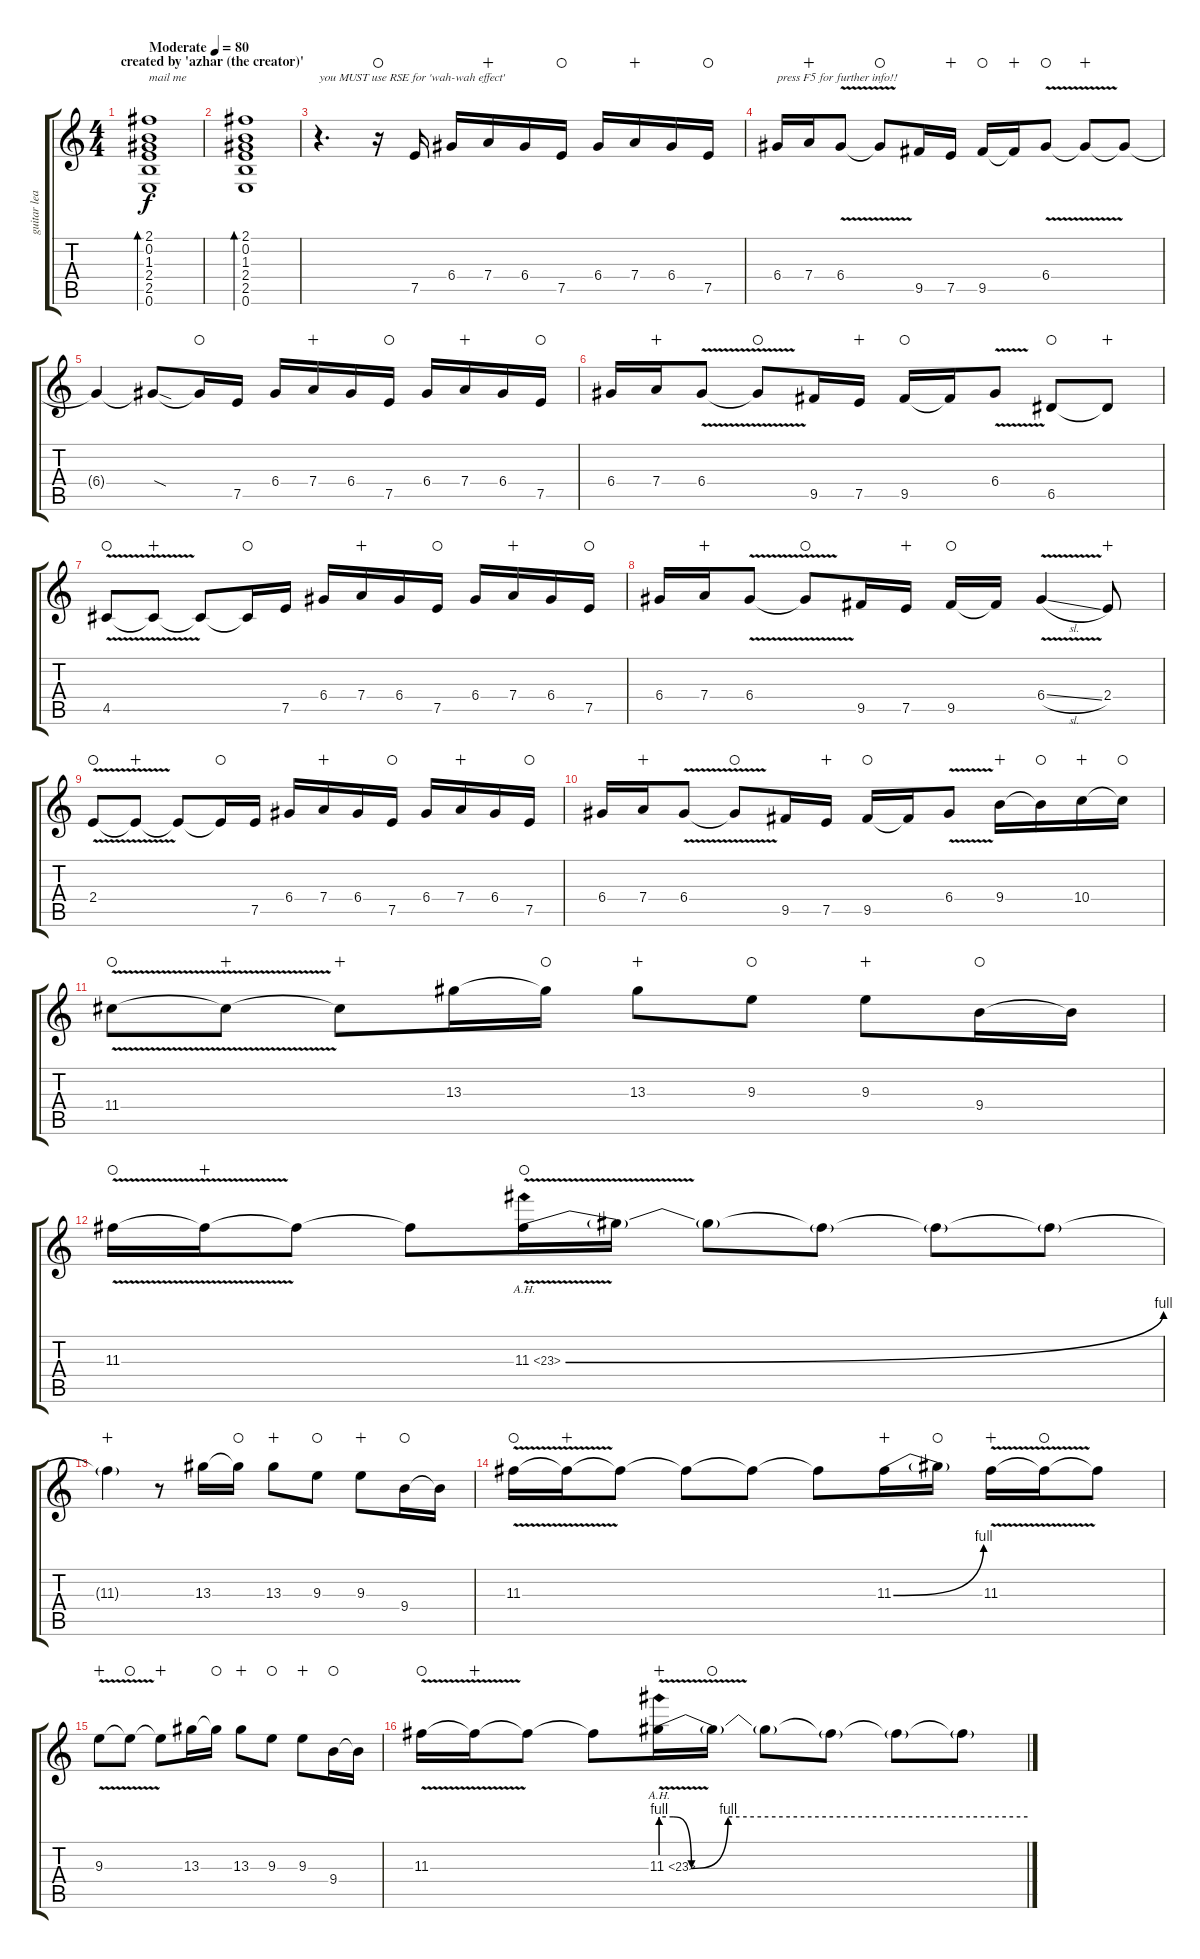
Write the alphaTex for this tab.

\track ("guitar lead" "guitar lea") {instrument electricguitarclean}
\staff {score tabs}
\tuning (E4 B3 G3 D3 A2 E2) {hide}
\ts (4 4)
\section ("" "created by 'azhar (the creator)'")
\tempo (80 "Moderate")
\clef g2
\ks c
(2.1 0.2 1.3 2.4 2.5 0.6).1{bd 120 txt "mail me" dy f instrument electricguitarclean} |
(2.1 0.2 1.3 2.4 2.5 0.6).1{bd 120} |
r.4{d txt "you MUST use RSE for 'wah-wah effect'" volume 16 instrument distortionguitar} r.16{waho} 7.5.16 6.4.16 7.4.16{wahc} 6.4.16 7.5.16{waho} 6.4.16 7.4.16{wahc} 6.4.16 7.5.16{waho} |
6.4.16{txt "press F5 for further info!!"} 7.4.16{wahc} 6.4{v}.8 6.4{t}.8{waho} 9.5.16 7.5.16{wahc} 9.5.16{waho} 9.5{t}.16{wahc} 6.4{v}.8{waho} 6.4{t}.8{wahc} 6.4{t}.8 |
6.4{t}.4 6.4{sod t}.8 6.4{t}.16{waho} 7.5.16 6.4.16 7.4.16{wahc} 6.4.16 7.5.16{waho} 6.4.16 7.4.16{wahc} 6.4.16 7.5.16{waho} |
6.4.16 7.4.16{wahc} 6.4{v}.8 6.4{t}.8{waho} 9.5.16 7.5.16{wahc} 9.5.16{waho} 9.5{t}.16 6.4{v}.8 6.5.8{waho} 6.5{t}.8{wahc} |
4.5{v}.8{waho} 4.5{t}.8{wahc} 4.5{t}.8 4.5{t}.16{waho} 7.5.16 6.4.16 7.4.16{wahc} 6.4.16 7.5.16{waho} 6.4.16 7.4.16{wahc} 6.4.16 7.5.16{waho} |
6.4.16 7.4.16{wahc} 6.4{v}.8 6.4{t}.8{waho} 9.5.16 7.5.16{wahc} 9.5.16{waho} 9.5{t}.16 6.4{v sl}.4 2.4.8{wahc} |
2.4{v}.8{waho} 2.4{t}.8{wahc} 2.4{t}.8 2.4{t}.16{waho} 7.5.16 6.4.16 7.4.16{wahc} 6.4.16 7.5.16{waho} 6.4.16 7.4.16{wahc} 6.4.16 7.5.16{waho} |
6.4.16 7.4.16{wahc} 6.4{v}.8 6.4{t}.8{waho} 9.5.16 7.5.16{wahc} 9.5.16{waho} 9.5{t}.16 6.4{v}.8 9.4.16{wahc} 9.4{t}.16{waho} 10.4.16{wahc} 10.4{t}.16{waho} |
11.4{v}.8{waho} 11.4{t}.8{wahc} 11.4{t}.8{wahc} 13.3.16 13.3{t}.16{waho} 13.3.8{wahc} 9.3.8{waho} 9.3.8{wahc} 9.4.16{waho} 9.4{t}.16 |
11.3{v}.16{waho} 11.3{t}.16{wahc} 11.3{t}.8 11.3{t}.8 11.3{be (bend 0 0 60 4) ah 12 v}.16{waho} 11.3{t}.16 11.3{t}.8 11.3{t}.8 11.3{t}.8 11.3{t}.8 |
11.3{t}.4{wahc} r.8 13.3.16 13.3{t}.16{waho} 13.3.8{wahc} 9.3.8{waho} 9.3.8{wahc} 9.4.16{waho} 9.4{t}.16 |
11.3{v}.16{waho} 11.3{t}.16{wahc} 11.3{t}.8 11.3{t}.8 11.3{t}.8 11.3{t}.8 11.3{be (bend 0 0 60 4)}.16{wahc} 11.3{t}.16{waho} 11.3{v}.16{wahc} 11.3{t}.16{waho} 11.3{t}.8 |
9.3{v}.8{wahc} 9.3{t}.8{waho} 9.3{t}.8{wahc} 13.3.16 13.3{t}.16{waho} 13.3.8{wahc} 9.3.8{waho} 9.3.8{wahc} 9.4.16{waho} 9.4{t}.16 |
11.3{v}.16{waho} 11.3{t}.16{wahc} 11.3{t}.8 11.3{t}.8 11.3{be (custom 0 4 2 4 5 0 11 4 60 4) ah 12 v}.16{wahc} 11.3{t}.16{waho} 11.3{t}.8 11.3{t}.8 11.3{t}.8 11.3{t}.8
